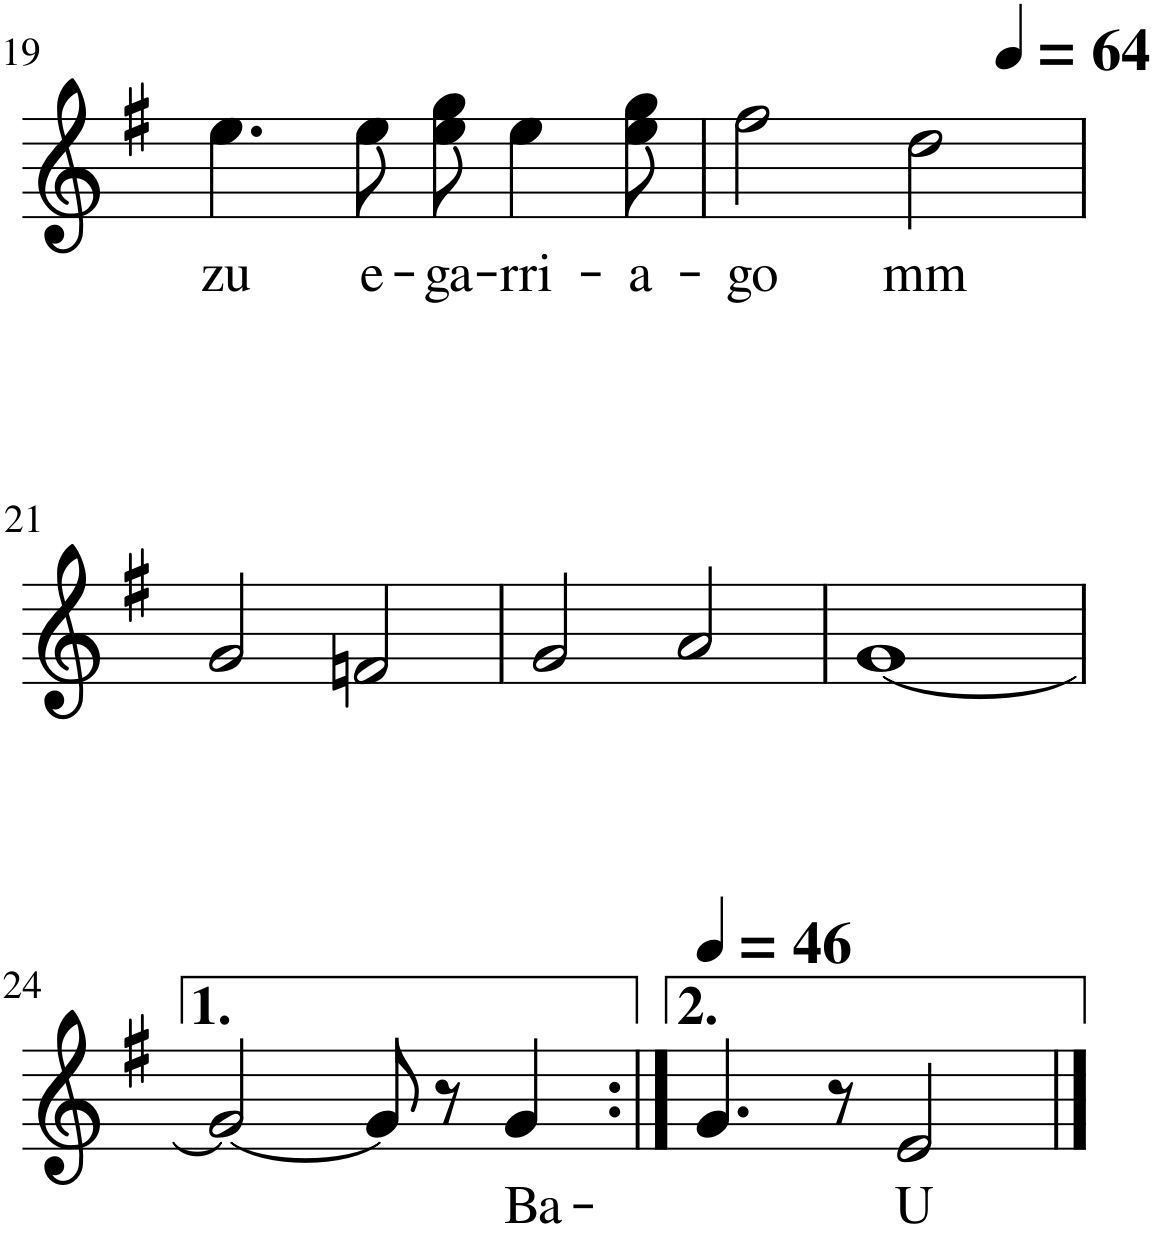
**kern	**text
*part1	*part1
*staff1	*staff1
*I"Soprano	*
*I'S.	*
!!LO:PB:g=z
*clefG2	*
*k[f#]	*
*M4/4	*
=19	=19
!	!LO:LY:b
4.ee\	zu
!	!LO:LY:b
8ee\	e-
!	!LO:LY:b
8ee\ 8gg\	-ga-
!	!LO:LY:b
4ee\	-rri-
!	!LO:LY:b
8ee\ 8gg\	-a-
=20	=20
!	!LO:LY:b
*^	*
2ff#\	2.ryy	-go
!	!	!LO:LY:b
2dd\	.	mm
*MM64	*	*
.	4ryy	.
*v	*v	*
!!LO:LB:g=z
=21	=21
2g/	.
2fn/	.
=22	=22
2g/	.
2a/	.
=23	=23
[1g	.
!!LO:LB:g=z
=24	=24
2g/_	.
8g/]	.
8r	.
!	!LO:LY:b
4g/	Ba-
=25:|!	=25:|!
*MM46	*
4.g/	.
8r	.
!	!LO:LY:b
2e/	U
==	==
*-	*-
